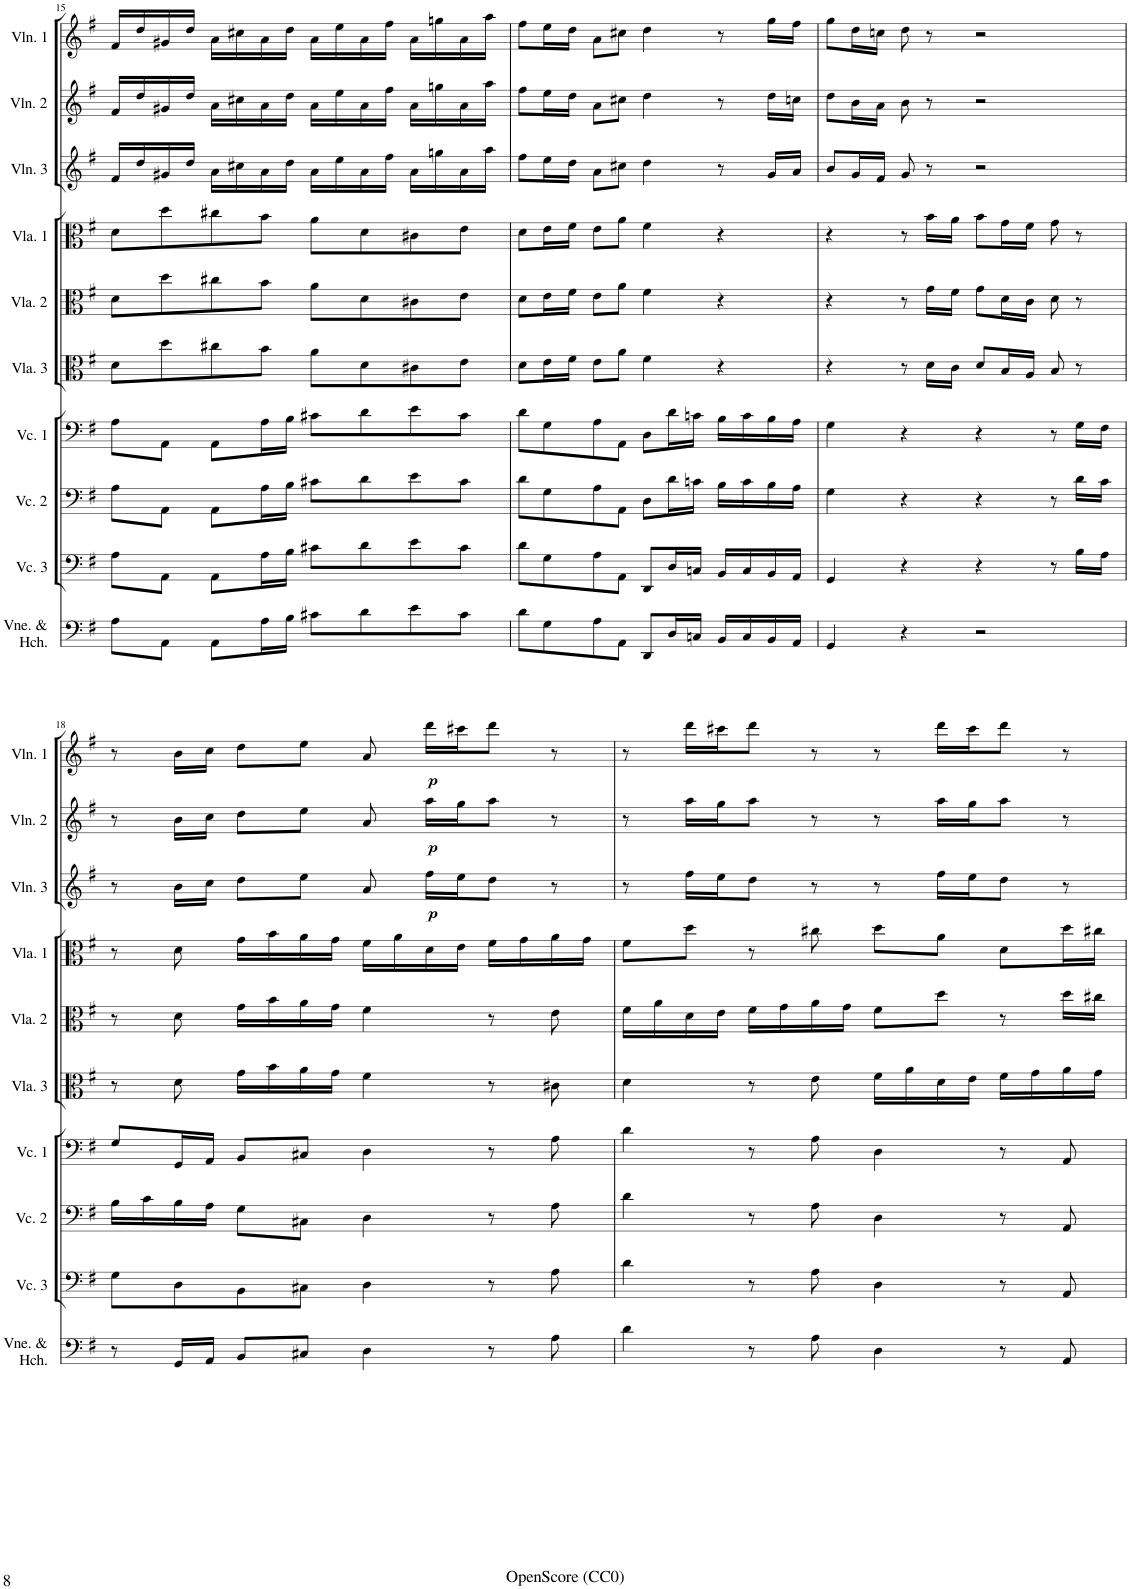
**kern	**kern	**kern	**kern	**kern	**kern	**kern	**kern	**dynam	**kern	**dynam	**kern	**dynam
*part10	*part9	*part8	*part7	*part6	*part5	*part4	*part3	*part3	*part2	*part2	*part1	*part1
*staff10	*staff9	*staff8	*staff7	*staff6	*staff5	*staff4	*staff3	*staff3	*staff2	*staff2	*staff1	*staff1
*I"Violone &amp; Harpsichord	*I"Violoncello 3	*I"Violoncello 2	*I"Violoncello 1	*I"Viola 3	*I"Viola 2	*I"Viola 1	*I"Violin 3	*	*I"Violin 2	*	*I"Violin 1	*
*I'Vne. &amp; Hch.	*I'Vc. 3	*I'Vc. 2	*I'Vc. 1	*I'Vla. 3	*I'Vla. 2	*I'Vla. 1	*I'Vln. 3	*	*I'Vln. 2	*	*I'Vln. 1	*
!!LO:PB:g=z
*clefF4	*clefF4	*clefF4	*clefF4	*clefC3	*clefC3	*clefC3	*clefG2	*	*clefG2	*	*clefG2	*
*k[f#]	*k[f#]	*k[f#]	*k[f#]	*k[f#]	*k[f#]	*k[f#]	*k[f#]	*	*k[f#]	*	*k[f#]	*
*M4/4	*M4/4	*M4/4	*M4/4	*M4/4	*M4/4	*M4/4	*M4/4	*	*M4/4	*	*M4/4	*
*met(c|)	*met(c|)	*met(c|)	*met(c|)	*met(c|)	*met(c|)	*met(c|)	*met(c|)	*	*met(c|)	*	*met(c|)	*
=15	=15	=15	=15	=15	=15	=15	=15	=15	=15	=15	=15	=15
8A\L	8A\L	8A\L	8A\L	8d\L	8d\L	8d\L	16f#/LL	.	16f#/LL	.	16f#/LL	.
.	.	.	.	.	.	.	16dd/	.	16dd/	.	16dd/	.
8AA\J	8AA\J	8AA\J	8AA\J	8dd\	8dd\	8dd\	16g#X/	.	16g#X/	.	16g#X/	.
.	.	.	.	.	.	.	16dd/JJ	.	16dd/JJ	.	16dd/JJ	.
8AA\L	8AA\L	8AA\L	8AA\L	8cc#X\	8cc#X\	8cc#X\	16a\LL	.	16a\LL	.	16a\LL	.
.	.	.	.	.	.	.	16cc#X\	.	16cc#X\	.	16cc#X\	.
16A\L	16A\L	16A\L	16A\L	8b\J	8b\J	8b\J	16a\	.	16a\	.	16a\	.
16B\JJ	16B\JJ	16B\JJ	16B\JJ	.	.	.	16dd\JJ	.	16dd\JJ	.	16dd\JJ	.
8c#X\L	8c#X\L	8c#X\L	8c#X\L	8a\L	8a\L	8a\L	16a\LL	.	16a\LL	.	16a\LL	.
.	.	.	.	.	.	.	16ee\	.	16ee\	.	16ee\	.
8d\	8d\	8d\	8d\	8d\	8d\	8d\	16a\	.	16a\	.	16a\	.
.	.	.	.	.	.	.	16ff#\JJ	.	16ff#\JJ	.	16ff#\JJ	.
8e\	8e\	8e\	8e\	8c#X\	8c#X\	8c#X\	16a\LL	.	16a\LL	.	16a\LL	.
.	.	.	.	.	.	.	16ggn\	.	16ggn\	.	16ggn\	.
8c#\J	8c#\J	8c#\J	8c#\J	8e\J	8e\J	8e\J	16a\	.	16a\	.	16a\	.
.	.	.	.	.	.	.	16aa\JJ	.	16aa\JJ	.	16aa\JJ	.
=16	=16	=16	=16	=16	=16	=16	=16	=16	=16	=16	=16	=16
8d\L	8d\L	8d\L	8d\L	8d\L	8d\L	8d\L	8ff#\L	.	8ff#\L	.	8ff#\L	.
8G\	8G\	8G\	8G\	16e\L	16e\L	16e\L	16ee\L	.	16ee\L	.	16ee\L	.
.	.	.	.	16f#\JJ	16f#\JJ	16f#\JJ	16dd\JJ	.	16dd\JJ	.	16dd\JJ	.
8A\	8A\	8A\	8A\	8e\L	8e\L	8e\L	8a\L	.	8a\L	.	8a\L	.
8AA\J	8AA\J	8AA\J	8AA\J	8a\J	8a\J	8a\J	8cc#X\J	.	8cc#X\J	.	8cc#X\J	.
8DD/L	8DD/L	8D\L	8D\L	4f#\	4f#\	4f#\	4dd\	.	4dd\	.	4dd\	.
16D/L	16D/L	16d\L	16d\L	.	.	.	.	.	.	.	.	.
16Cn/JJ	16Cn/JJ	16cn\JJ	16cn\JJ	.	.	.	.	.	.	.	.	.
16BB/LL	16BB/LL	16B\LL	16B\LL	4r	4r	4r	8r	.	8r	.	8r	.
16C/	16C/	16c\	16c\	.	.	.	.	.	.	.	.	.
16BB/	16BB/	16B\	16B\	.	.	.	16g/LL	.	16dd\LL	.	16gg\LL	.
16AA/JJ	16AA/JJ	16A\JJ	16A\JJ	.	.	.	16a/JJ	.	16ccn\JJ	.	16ff#\JJ	.
=17	=17	=17	=17	=17	=17	=17	=17	=17	=17	=17	=17	=17
4GG/	4GG/	4G\	4G\	4r	4r	4r	8b/L	.	8dd\L	.	8gg\L	.
.	.	.	.	.	.	.	16g/L	.	16b\L	.	16dd\L	.
.	.	.	.	.	.	.	16f#/JJ	.	16a\JJ	.	16ccn\JJ	.
4r	4r	4r	4r	8r	8r	8r	8g/	.	8b\	.	8dd\	.
.	.	.	.	16d\LL	16g\LL	16b\LL	8r	.	8r	.	8r	.
.	.	.	.	16c\JJ	16f#\JJ	16a\JJ	.	.	.	.	.	.
2r	4r	4r	4r	8d/L	8g\L	8b\L	2r	.	2r	.	2r	.
.	.	.	.	16B/L	16d\L	16g\L	.	.	.	.	.	.
.	.	.	.	16A/JJ	16c\JJ	16f#\JJ	.	.	.	.	.	.
.	8r	8r	8r	8B/	8d\	8g\	.	.	.	.	.	.
.	16B\LL	16d\LL	16G\LL	8r	8r	8r	.	.	.	.	.	.
.	16A\JJ	16c\JJ	16F#\JJ	.	.	.	.	.	.	.	.	.
!!LO:LB:g=z
=18	=18	=18	=18	=18	=18	=18	=18	=18	=18	=18	=18	=18
8r	8G\L	16B\LL	8G/L	8r	8r	8r	8r	.	8r	.	8r	.
.	.	16c\	.	.	.	.	.	.	.	.	.	.
16GG/LL	8D\	16B\	16GG/L	8d\	8d\	8d\	16b\LL	.	16b\LL	.	16b\LL	.
16AA/JJ	.	16A\JJ	16AA/JJ	.	.	.	16cc\JJ	.	16cc\JJ	.	16cc\JJ	.
8BB/L	8BB\	8G\L	8BB/L	16g\LL	16g\LL	16g\LL	8dd\L	.	8dd\L	.	8dd\L	.
.	.	.	.	16b\	16b\	16b\	.	.	.	.	.	.
8C#X/J	8C#X\J	8C#X\J	8C#X/J	16a\	16a\	16a\	8ee\J	.	8ee\J	.	8ee\J	.
.	.	.	.	16g\JJ	16g\JJ	16g\JJ	.	.	.	.	.	.
4D\	4D\	4D\	4D\	4f#\	4f#\	16f#\LL	8a/	.	8a/	.	8a/	.
.	.	.	.	.	.	16a\	.	.	.	.	.	.
!	!	!	!	!	!	!	!	!LO:DY:b	!	!LO:DY:b	!	!LO:DY:b
.	.	.	.	.	.	16d\	16ff#\LL	p	16aa\LL	p	16ddd\LL	p
.	.	.	.	.	.	16e\JJ	16ee\J	.	16gg\J	.	16ccc#X\J	.
8r	8r	8r	8r	8r	8r	16f#\LL	8dd\J	.	8aa\J	.	8ddd\J	.
.	.	.	.	.	.	16g\	.	.	.	.	.	.
8A\	8A\	8A\	8A\	8c#X\	8e\	16a\	8r	.	8r	.	8r	.
.	.	.	.	.	.	16g\JJ	.	.	.	.	.	.
=19	=19	=19	=19	=19	=19	=19	=19	=19	=19	=19	=19	=19
4d\	4d\	4d\	4d\	4d\	16f#\LL	8f#\L	8r	.	8r	.	8r	.
.	.	.	.	.	16a\	.	.	.	.	.	.	.
.	.	.	.	.	16d\	8dd\J	16ff#\LL	.	16aa\LL	.	16ddd\LL	.
.	.	.	.	.	16e\JJ	.	16ee\J	.	16gg\J	.	16ccc#X\J	.
8r	8r	8r	8r	8r	16f#\LL	8r	8dd\J	.	8aa\J	.	8ddd\J	.
.	.	.	.	.	16g\	.	.	.	.	.	.	.
8A\	8A\	8A\	8A\	8e\	16a\	8cc#X\	8r	.	8r	.	8r	.
.	.	.	.	.	16g\JJ	.	.	.	.	.	.	.
4D\	4D\	4D\	4D\	16f#\LL	8f#\L	8dd\L	8r	.	8r	.	8r	.
.	.	.	.	16a\	.	.	.	.	.	.	.	.
.	.	.	.	16d\	8dd\J	8a\J	16ff#\LL	.	16aa\LL	.	16ddd\LL	.
.	.	.	.	16e\JJ	.	.	16ee\J	.	16gg\J	.	16ccc#\J	.
8r	8r	8r	8r	16f#\LL	8r	8d\L	8dd\J	.	8aa\J	.	8ddd\J	.
.	.	.	.	16g\	.	.	.	.	.	.	.	.
8AA/	8AA/	8AA/	8AA/	16a\	16dd\LL	16dd\L	8r	.	8r	.	8r	.
.	.	.	.	16g\JJ	16cc#X\JJ	16cc#X\JJ	.	.	.	.	.	.
=	=	=	=	=	=	=	=	=	=	=	=	=
*-	*-	*-	*-	*-	*-	*-	*-	*-	*-	*-	*-	*-
